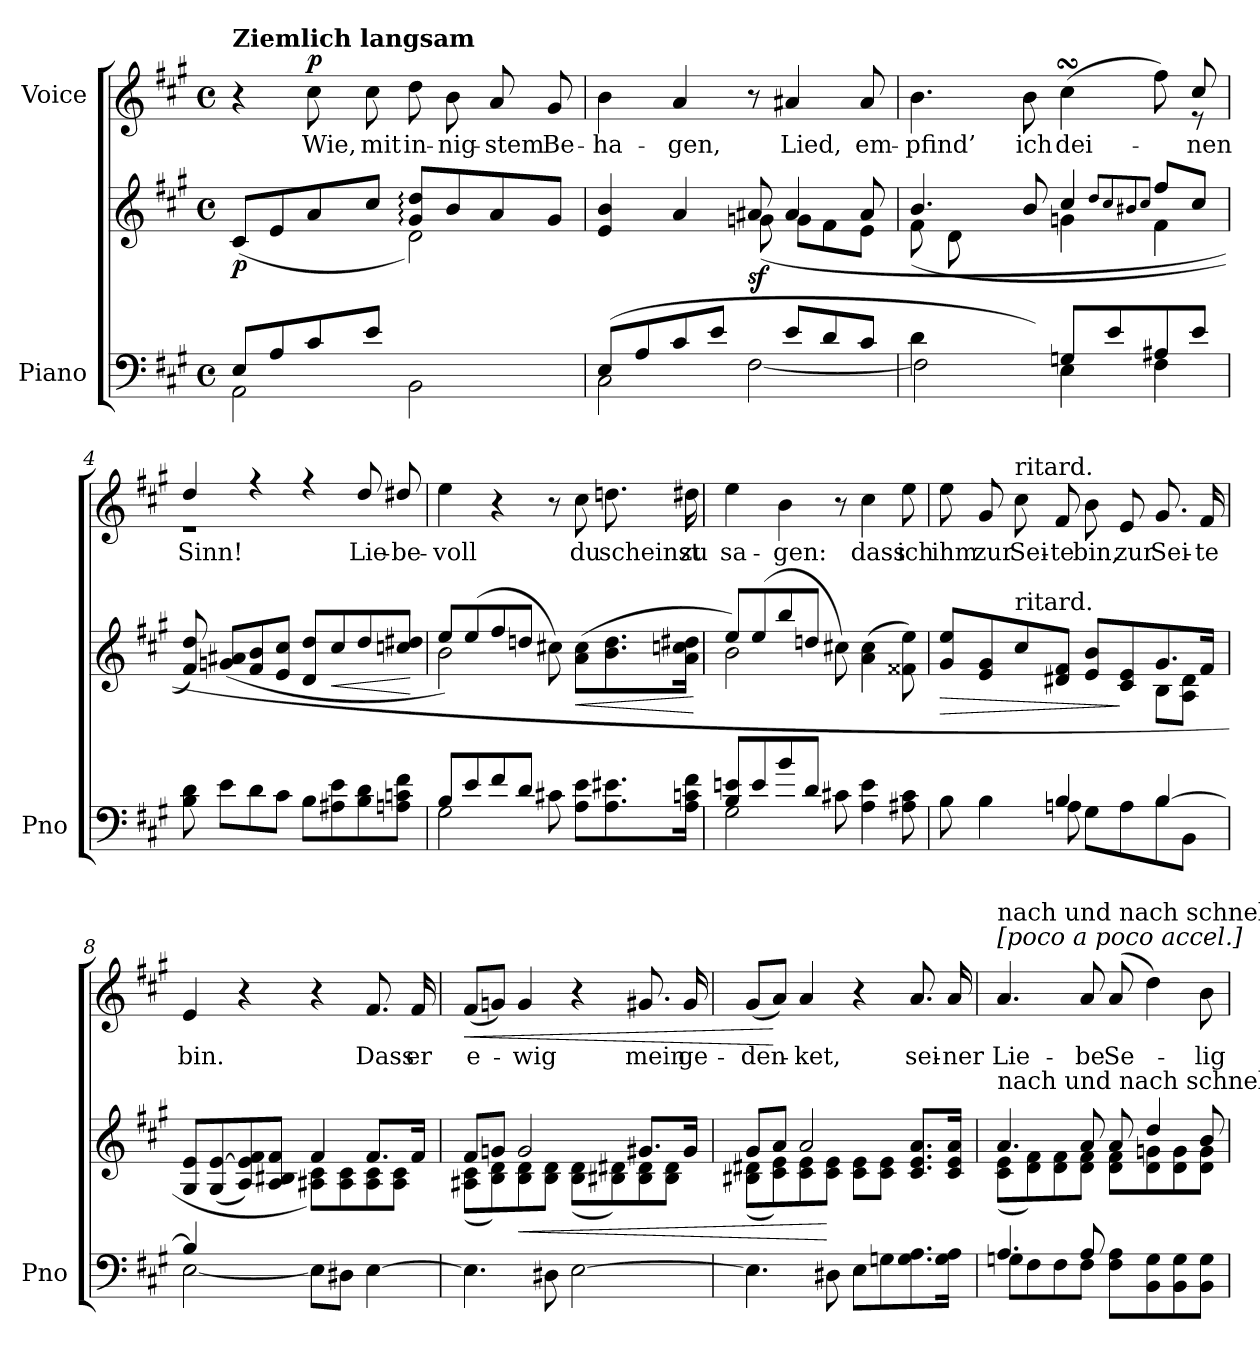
**kern	**kern	**dynam	**kern	**text	**dynam
*part2	*part2	*part2	*part1	*part1	*part1
*staff3	*staff2	*staff2/3	*staff1	*staff1	*staff1
*I"Piano	*	*	*I"Voice	*	*
*I'Pno	*	*	*	*	*
*clefF4	*clefG2	*	*clefG2	*	*
*k[f#c#g#]	*k[f#c#g#]	*	*k[f#c#g#]	*	*
*M4/4	*M4/4	*	*M4/4	*	*
*met(c)	*met(c)	*	*met(c)	*	*
=1	=1	=1	=1	=1	=1
*^	*^	*	*	*	*
!	!	!	!	!	!LO:TX:a:B:t=Ziemlich langsam	!	!
!	!	!	!	!LO:DY:b	!	!	!
(<8E/L	2AA\	(>8c#/L	2ryy	p	4r	.	.
8A/	.	8e/	.	.	.	.	.
!	!	!	!	!	!	!LO:LY:b	!LO:DY:a
8c#/	.	8a/	.	.	8cc#\	Wie,	p
!	!	!	!	!	!	!LO:LY:b	!
8e/J	.	8cc#/J	.	.	8cc#\	mit	.
!	!	!	!	!	!	!LO:LY:b	!
2ryy	2BB\	8g#/: 8dd/:L	2d\)	.	8dd\	in-	.
!	!	!	!	!	!	!LO:LY:b	!
.	.	8b/	.	.	8b\	-nig-	.
!	!	!	!	!	!	!LO:LY:b	!
.	.	8a/	.	.	8a/	-stem	.
!	!	!	!	!	!	!LO:LY:b	!
.	.	8g#/J)	.	.	8g#/	Be-	.
=2	=2	=2	=2	=2	=2	=2	=2
!	!	!	!	!	!	!LO:LY:b	!
(>8E/L	2C#\	4e/ 4b/	2ryy	.	4b\	-ha-	.
8A/	.	.	.	.	.	.	.
!	!	!	!	!	!	!LO:LY:b	!
8c#/	.	4a/	.	.	4a/	-gen,	.
8e/J	.	.	.	.	.	.	.
!	!	!	!	!LO:DY:b	!	!	!
8ryy	[2F#\	8a#X/	(8gn\	sf	8r	.	.
!	!	!	!	!	!	!LO:LY:b	!
8e/L	.	4a#/	8g\L	.	4a#X/	Lied,	.
8d/	.	.	8f#\	.	.	.	.
!	!	!	!	!	!	!LO:LY:b	!
8c#/J	.	8a#/	8e\J	.	8a#/	em-	.
=3	=3	=3	=3	=3	=3	=3	=3
*	*^	*	*	*	*	*	*
!	!	!	!	!	!	!	!LO:LY:b	!
*	*	*	*	*	*	*^	*	*
4ryy	4d\	2F#\]	4.b/	(>8f#\L	.	4.b\	2.ryy	-pfind’	.
.	.	.	.	8d\	.	.	.	.	.
8B/	4ryy	.	.	4ryy	.	.	.	.	.
!	!	!	!	!	!	!	!	!LO:LY:b	!
8F#/J)	.	.	8b/	.	.	8b\	.	ich	.
!	!	!	!	!	!	!	!	!LO:LY:b	!
2ryy	8Gn/L	4E\	4cc#/	4gn\	.	(>4cc#sSsS\	.	dei-	.
.	8e/	.	.	.	.	.	.	.	.
.	.	.	8qdd/L	.	.	.	8qdd\Lyy	.	.
.	.	.	8qcc#/	.	.	.	8qcc#\yy	.	.
.	.	.	8qb#X/	.	.	.	8qb#X\yy	.	.
.	.	.	8qcc#/J	.	.	.	8qcc#\Jyy	.	.
.	8A#X/	4F#\	8ff#/L	4f#\	.	8ff#\)	8ff#\yy	.	.
!	!	!	!	!	!	!	!	!LO:LY:b	!
.	8e/J	.	8cc#/J	.	.	8cc#/	8r	-nen	.
*	*v	*v	*	*	*	*	*	*	*
*	*	*v	*v	*	*	*	*	*
!!LO:LB:g=z	!!
=4	=4	=4	=4	=4	=4	=4	=4
!	!	!	!	!	!	!LO:LY:b	!
*v	*v	*	*	*	*	*	*
8B\ 8d\	8f#/ 8dd/)	.	4dd/	1r	Sinn!	.
8e\L	(>8gn/ 8a#X/L	.	.	.	.	.
8d\	8f#/ 8b/	.	4r	.	.	.
8c#\J	8e/ 8cc#/J	.	.	.	.	.
8B\L	8d/ 8dd/L	.	4r	.	.	.
!	!	!LO:HP:b	!	!	!	!
8A#X\ 8e\	8cc#/	<	.	.	.	.
!	!	!	!	!	!LO:LY:b	!
8B\ 8d\	8dd/	.	8dd/	.	Lie-	.
!	!	!	!	!	!LO:LY:b	!
8An\ 8cn\ 8f#\J	8ccn/ 8dd#X/J	.	8dd#X/	.	-be-	.
*	*	*	*v	*v	*	*
.	.	[	.	.	.
=5	=5	=5	=5	=5	=5
*^	*^	*	*	*	*
!	!	!	!	!	!	!LO:LY:b	!
8B/L	2G#\	8ee/L)	2b\	.	4ee\	-voll	.
8e/	.	(>8ee/	.	.	.	.	.
8f#/	.	8ff#/	.	.	4r	.	.
8d/J	.	8ddn/J	.	.	.	.	.
8c#X\	2ryy	8cc#X\)	2ryy	.	8r	.	.
!	!	!	!	!LO:HP:b	!	!LO:LY:b	!
8A\ 8e\L	.	(>8a\ 8cc#\L	.	<	8cc#\	du	.
!	!	!	!	!	!	!LO:LY:b	!
8.A\ 8.e#X\	.	8.b\ 8.dd\	.	.	8.ddn\	scheinst	.
!	!	!	!	!	!	!LO:LY:b	!
16A\ 16cn\ 16f#\Jk	.	16a\ 16ccn\ 16dd#X\Jk	.	.	16dd#X\	zu	.
*v	*v	*	*	*	*	*	*
*	*v	*v	*	*	*	*
.	.	[	.	.	.
=6	=6	=6	=6	=6	=6
*^	*^	*	*	*	*
!	!	!	!	!	!	!LO:LY:b	!
8B/ 8en/L	2G#\	8ee/L)	2b\	.	4ee\	sa-	.
8e/	.	(>8ee/	.	.	.	.	.
!	!	!	!	!	!	!LO:LY:b	!
8b/	.	8bb/	.	.	4b\	-gen:	.
8d/J	.	8ddn/J	.	.	.	.	.
8c#X\	2ryy	8cc#X\)	2ryy	.	8r	.	.
!	!	!	!	!	!	!LO:LY:b	!
4A\ 4e\	.	(>4a\ 4cc#\	.	.	4cc#\	dass	.
!	!	!	!	!	!	!LO:LY:b	!
8A#X\ 8c#\	.	8f##X\ 8ee\)	.	.	8ee\	ich	.
!!LO:LB:g=z
=7	=7	=7	=7	=7	=7	=7	=7
!	!	!	!	!LO:HP:b	!	!LO:LY:b	!
8B\	4ryy	8g#/ 8ee/L	2ryy	>	8ee\	ihm	.
!	!	!	!	!	!	!LO:LY:b	!
4B\	.	8e/ 8g#/	.	.	8g#/	zur	.
!	!	!	!	!	!LO:TX:a:t=ritard.	!	!
!	!	!LO:TX:a:t=ritard.	!	!	!	!	!
!	!	!	!	!	!	!LO:LY:b	!
.	8ryy	8cc#/	.	.	8cc#\	Sei-	.
!	!	!	!	!	!	!LO:LY:b	!
4B/	8An\	8d#X/ 8f#/J	.	.	8f#/	-te	.
!	!	!	!	!	!	!LO:LY:b	!
.	8G#\L	8e/ 8b/L	4ryy	.	8b\	bin,	.
!	!	!	!	!	!	!LO:LY:b	!
8ryy	8A\	8c#/ 8e/	.	]	8e/	zur	.
!	!	!	!	!	!	!LO:LY:b	!
[4B/	8B\	8.g#/	8B\L	.	8.g#/	Sei-	.
.	8BB\J	.	8A\ 8d#\J	.	.	.	.
!	!	!	!	!	!	!LO:LY:b	!
.	.	16f#/Jk	.	.	16f#/	-te	.
=8	=8	=8	=8	=8	=8	=8	=8
!	!	!	!	!	!	!LO:LY:b	!
4B/]	[2E\	8G#/ 8e/L	2ryy	.	4e/	bin.	.
.	.	(<8G#/ [8e/	.	.	.	.	.
4ryy	.	8A/ 8e/] 8f#/)	.	.	4r	.	.
.	.	(<8A/ 8B#X/ 8f#/J	.	.	.	.	.
8E\L]	2ryy	4f#/	8A#X\ 8c#\L)	.	4r	.	.
8D#X\J	.	.	8A#\ 8c#\	.	.	.	.
!	!	!	!	!	!	!LO:LY:b	!
[4E\	.	8.f#/L	8A#\ 8c#\	.	8.f#/	Dass	.
.	.	.	8A#\ 8c#\J	.	.	.	.
!	!	!	!	!	!	!LO:LY:b	!
.	.	16f#/Jk	.	.	16f#/	er	.
*v	*v	*	*	*	*	*	*
=9	=9	=9	=9	=9	=9	=9
!	!	!	!	!	!LO:LY:b	!LO:HP:b
4.E\]	8f#/L	(<8A#X\ 8c#\L	.	(<8f#/L	e-	<
.	8gn/J	8B\ 8d\)	.	8gn/J)	.	.
!	!	!	!LO:HP:b	!	!LO:LY:b	!
.	2g/	8B\ 8d\	<	4g/	-wig	.
8D#X\	.	8B\ 8d\J	.	.	.	.
[2E\	.	(<8B\ 8d\L	.	4r	.	.
.	.	8B#X\ 8d#X\)	.	.	.	.
!	!	!	!	!	!LO:LY:b	!
.	8.g#X/L	8B#\ 8d#\	.	8.g#X/	mein	.
.	.	8B#\ 8d#\J	.	.	.	.
!	!	!	!	!	!LO:LY:b	!
.	16g#/Jk	.	.	16g#/	ge-	.
!!LO:LB:g=z
=10	=10	=10	=10	=10	=10	=10
!	!	!	!	!	!LO:LY:b	!
4.E\]	8g#/L	(<8B#X\ 8d#X\L	.	(<8g#/L	-den-	.
.	8a/J	8c#\ 8e\)	.	8a/J)	.	[
!	!	!	!	!	!LO:LY:b	!
.	2a/	8c#\ 8e\	.	4a/	-ket,	.
8D#X\	.	8c#\ 8e\J	[	.	.	.
8E\L	.	8c#\ 8e\L	.	4r	.	.
8Gn\	.	8c#\ 8e\J	.	.	.	.
!	!	!	!	!	!LO:LY:b	!
8.G\ 8.A\	8.c#/ 8.e/ 8.a/L	4ryy	.	8.a/	sei-	.
!	!	!	!	!	!LO:LY:b	!
16G\ 16A\Jk	16c#/ 16e/ 16a/Jk	.	.	16a/	-ner	.
=11	=11	=11	=11	=11	=11	=11
*^	*	*	*	*	*	*
!	!	!	!	!	!LO:TX:a:t=[poco a poco accel.]	!	!
!	!	!	!	!	!LO:TX:a:t=nach und nach schneller	!	!
!	!	!LO:TX:a:t=nach und nach schneller	!	!	!	!	!
!	!	!	!	!	!	!LO:LY:b	!
4.A/	8Gn\L	4.a/	(<8c#\ 8e\L	.	4.a/	Lie-	.
.	8F#\	.	8d\ 8f#\)	.	.	.	.
.	8F#\	.	8d\ 8f#\	.	.	.	.
!	!	!	!	!	!	!LO:LY:b	!
8A/	8F#\J	8a/	8d\ 8f#\J	.	8a/	-be	.
!	!	!	!	!	!	!LO:LY:b	!
8F#\ 8A\L	2ryy	8a/	8d\ 8f#\L	.	(>8a/	Se-	.
8BB\ 8G\	.	4dd/	8d\ 8gn\	.	4dd\)	.	.
8BB\ 8G\	.	.	8d\ 8g\	.	.	.	.
!	!	!	!	!	!	!LO:LY:b	!
8BB\ 8G\J	.	8b/	8d\ 8g\J	.	8b\	-lig-	.
*v	*v	*	*	*	*	*	*
*	*v	*v	*	*	*	*
=	=	=	=	=	=
*-	*-	*-	*-	*-	*-
